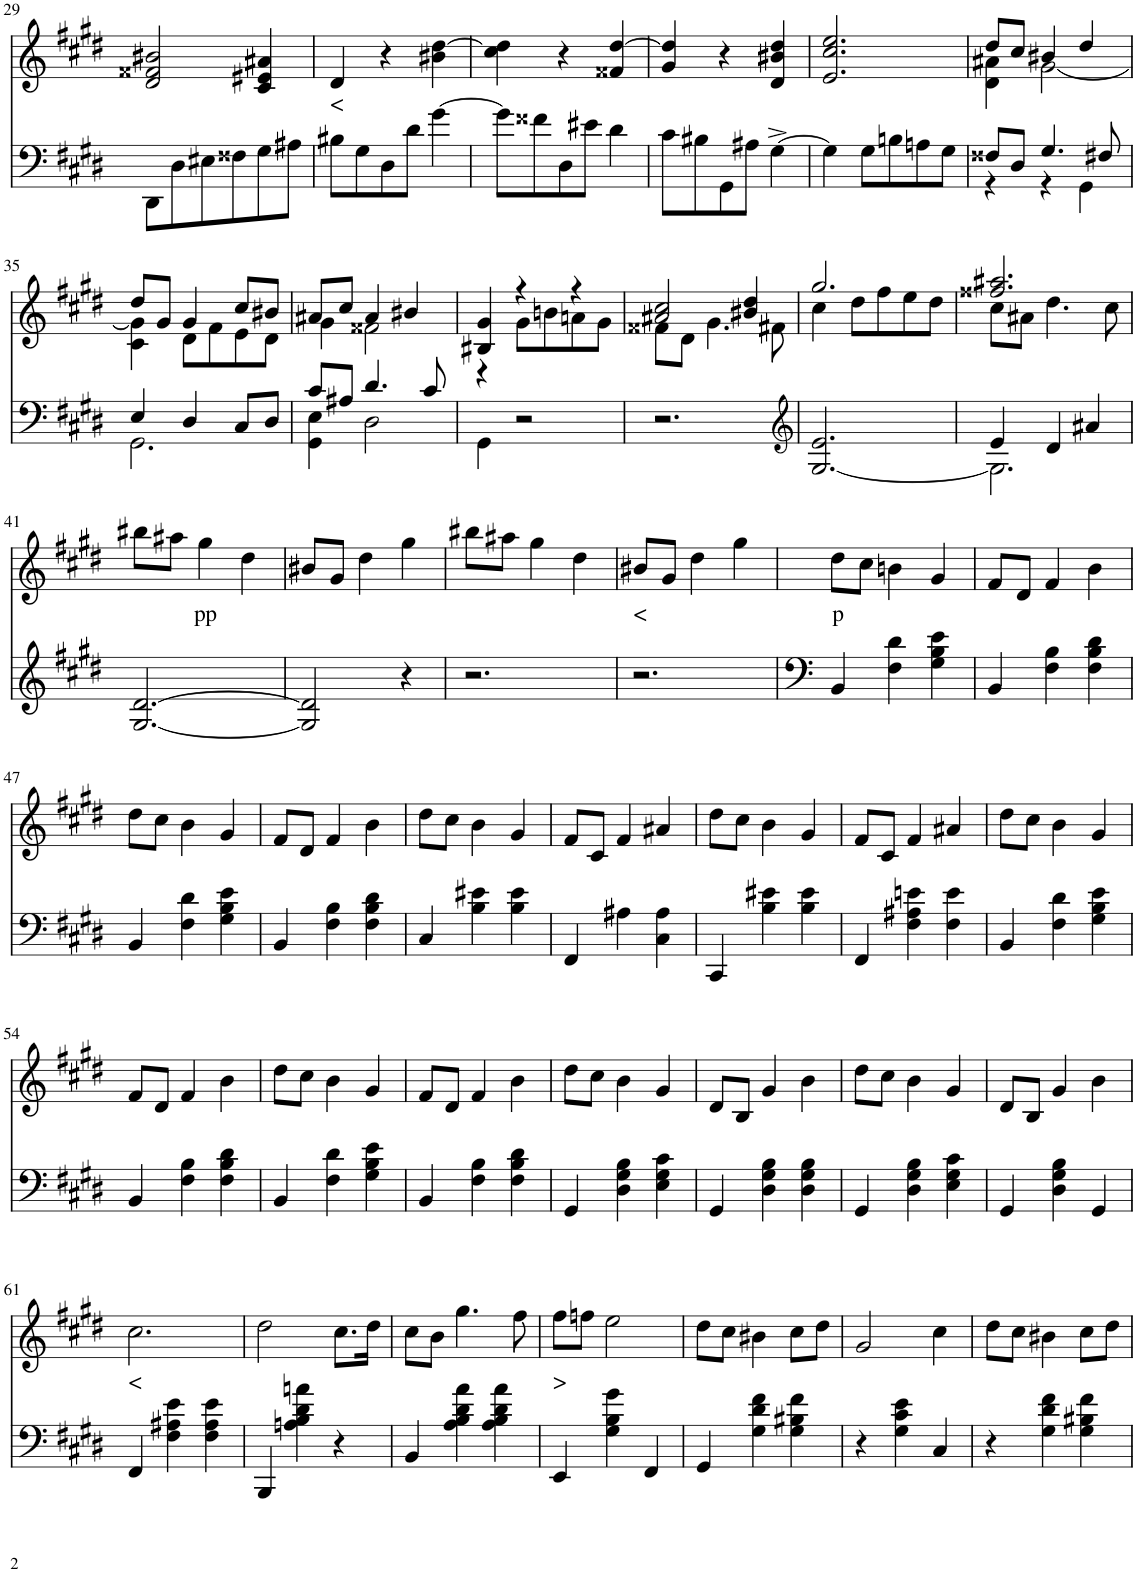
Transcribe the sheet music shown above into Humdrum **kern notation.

**kern	**kern	**text
*part2	*part1	*part1
*staff2	*staff1	*staff1
*I"piano	*I"piano	*
*I'Pno	*I'Pno	*
!!LO:PB:g=z
*clefF4	*clefG2	*
*k[f#c#g#d#]	*k[f#c#g#d#]	*
*c#:	*c#:	*
*M3/4	*M3/4	*
=29	=29	=29
8DD#\L	2d#/ 2f##X/ 2b#X/	.
8D#\	.	.
8E#X\	.	.
8F##X\	.	.
8G#\	4c#/ 4e#X/ 4a#X/	.
8A#X\J	.	.
=30	=30	=30
!	!	!LO:LY:b
8B#X\L	4d#/	<
8G#\	.	.
8D#\	4r	.
8d#\J	.	.
[4g#\	4b#X\ [4dd#\	.
=31	=31	=31
8g#\L]	4cc#\ 4dd#\]	.
8f##X\	.	.
8D#\	4r	.
8e#X\J	.	.
4d#\	4f##X/ [4dd#/	.
=32	=32	=32
8c#\L	4g#/ 4dd#/]	.
8B#X\	.	.
8GG#\	4r	.
8A#X\J	.	.
[4G#^\	4d#/ 4b#X/ 4dd#/	.
=33	=33	=33
4G#\]	2.e/ 2.cc#/ 2.ee/	.
8G#\L	.	.
8Bn\	.	.
8An\	.	.
8G#\J	.	.
=34	=34	=34
*^	*^	*
8F##X/L	4r	8dd#/L	4d#\ 4a#X\	.
8D#/J	.	8cc#/J	.	.
4.G#/	4r	4b#X/	[2g#\	.
.	4GG#\	4dd#/	.	.
8F#X/	.	.	.	.
!!LO:LB:g=z	!!
=35	=35	=35	=35	=35
4E/	2.GG#\	8dd#/L	4c#\ 4g#\]	.
.	.	8g#/J	.	.
4D#/	.	4g#/	8d#\L	.
.	.	.	8f#\	.
8C#/L	.	8cc#/L	8e\	.
8D#/J	.	8b#X/J	8d#\J	.
=36	=36	=36	=36	=36
8c#/L	4GG#\ 4E\	8a#X/L	4g#\	.
8A#X/J	.	8cc#/J	.	.
4.d#/	2D#\	4a#/	2f##X\	.
.	.	4b#X/	.	.
8c#/	.	.	.	.
*v	*v	*	*	*
=37	=37	=37	=37
4GG#\	4B#X/ 4g#/	4r	.
2r	4r	8g#\L	.
.	.	8bn\	.
.	4r	8an\	.
.	.	8g#\J	.
=38	=38	=38	=38
2.r	2a#X/ 2cc#/	8f##X\L	.
.	.	8d#\J	.
.	.	4.g#\	.
.	4b#X/ 4dd#/	.	.
.	.	8f#X\	.
=39	=39	=39	=39
*clefG2	*	*	*
[2.G#/ 2.e/	2.gg#/	4cc#\	.
.	.	8dd#\L	.
.	.	8ff#\	.
.	.	8ee\	.
.	.	8dd#\J	.
=40	=40	=40	=40
*^	*	*	*
4e/	2.G#\]	2.ff##X/ 2.aa#X/	8cc#\L	.
.	.	.	8a#X\J	.
4d#/	.	.	4.dd#\	.
4a#X/	.	.	.	.
.	.	.	8cc#\	.
*v	*v	*	*	*
*	*v	*v	*
!!LO:LB:g=z
=41	=41	=41
[2.G#/ [2.d#/	8bb#X\L	.
.	8aa#X\J	.
!	!	!LO:LY:b
.	4gg#\	pp
.	4dd#\	.
=42	=42	=42
2G#/] 2d#/]	8b#X/L	.
.	8g#/J	.
.	4dd#\	.
4r	4gg#\	.
=43	=43	=43
2.r	8bb#X\L	.
.	8aa#X\J	.
.	4gg#\	.
.	4dd#\	.
=44	=44	=44
!	!	!LO:LY:b
2.r	8b#X/L	<
.	8g#/J	.
.	4dd#\	.
.	4gg#\	.
=45	=45	=45
!	!	!LO:LY:b
4BB/	8dd#\L	p
.	8cc#\J	.
4F#\ 4d#\	4bn\	.
4G#\ 4B\ 4e\	4g#/	.
=46	=46	=46
4BB/	8f#/L	.
.	8d#/J	.
4F#\ 4B\	4f#/	.
4F#\ 4B\ 4d#\	4b\	.
!!LO:LB:g=z
=47	=47	=47
4BB/	8dd#\L	.
.	8cc#\J	.
4F#\ 4d#\	4b\	.
4G#\ 4B\ 4e\	4g#/	.
=48	=48	=48
4BB/	8f#/L	.
.	8d#/J	.
4F#\ 4B\	4f#/	.
4F#\ 4B\ 4d#\	4b\	.
=49	=49	=49
4C#/	8dd#\L	.
.	8cc#\J	.
4B\ 4e#X\	4b\	.
4B\ 4e#\	4g#/	.
=50	=50	=50
4FF#/	8f#/L	.
.	8c#/J	.
4A#X\	4f#/	.
4C#\ 4A#\	4a#X/	.
=51	=51	=51
4CC#/	8dd#\L	.
.	8cc#\J	.
4B\ 4e#X\	4b\	.
4B\ 4e#\	4g#/	.
=52	=52	=52
4FF#/	8f#/L	.
.	8c#/J	.
4F#\ 4A#X\ 4en\	4f#/	.
4F#\ 4e\	4a#X/	.
=53	=53	=53
4BB/	8dd#\L	.
.	8cc#\J	.
4F#\ 4d#\	4b\	.
4G#\ 4B\ 4e\	4g#/	.
!!LO:LB:g=z
=54	=54	=54
4BB/	8f#/L	.
.	8d#/J	.
4F#\ 4B\	4f#/	.
4F#\ 4B\ 4d#\	4b\	.
=55	=55	=55
4BB/	8dd#\L	.
.	8cc#\J	.
4F#\ 4d#\	4b\	.
4G#\ 4B\ 4e\	4g#/	.
=56	=56	=56
4BB/	8f#/L	.
.	8d#/J	.
4F#\ 4B\	4f#/	.
4F#\ 4B\ 4d#\	4b\	.
=57	=57	=57
4GG#/	8dd#\L	.
.	8cc#\J	.
4D#\ 4G#\ 4B\	4b\	.
4E\ 4G#\ 4c#\	4g#/	.
=58	=58	=58
4GG#/	8d#/L	.
.	8B/J	.
4D#\ 4G#\ 4B\	4g#/	.
4D#\ 4G#\ 4B\	4b\	.
=59	=59	=59
4GG#/	8dd#\L	.
.	8cc#\J	.
4D#\ 4G#\ 4B\	4b\	.
4E\ 4G#\ 4c#\	4g#/	.
=60	=60	=60
4GG#/	8d#/L	.
.	8B/J	.
4D#\ 4G#\ 4B\	4g#/	.
4GG#/	4b\	.
!!LO:LB:g=z
=61	=61	=61
!	!	!LO:LY:b
4FF#/	2.cc#\	<
4F#\ 4A#X\ 4e\	.	.
4F#\ 4A#\ 4e\	.	.
=62	=62	=62
4BBB/	2dd#\	.
4An\ 4B\ 4d#\ 4an\	.	.
4r	8.cc#\L	.
.	16dd#\Jk	.
=63	=63	=63
4BB/	8cc#\L	.
.	8b\J	.
4A\ 4B\ 4d#\ 4a\	4.gg#\	.
4A\ 4B\ 4d#\ 4a\	.	.
.	8ff#\	.
=64	=64	=64
!	!	!LO:LY:b
4EE/	8ff#\L	>
.	8ffn\J	.
4G#\ 4B\ 4g#\	2ee\	.
4FF#/	.	.
=65	=65	=65
4GG#/	8dd#\L	.
.	8cc#\J	.
4G#\ 4d#\ 4f#\	4b#X\	.
4G#\ 4B#X\ 4f#\	8cc#\L	.
.	8dd#\J	.
=66	=66	=66
4r	2g#/	.
4G#\ 4c#\ 4e\	.	.
4C#/	4cc#\	.
=67	=67	=67
4r	8dd#\L	.
.	8cc#\J	.
4G#\ 4d#\ 4f#\	4b#X\	.
4G#\ 4B#X\ 4f#\	8cc#\L	.
.	8dd#\J	.
=	=	=
*-	*-	*-
